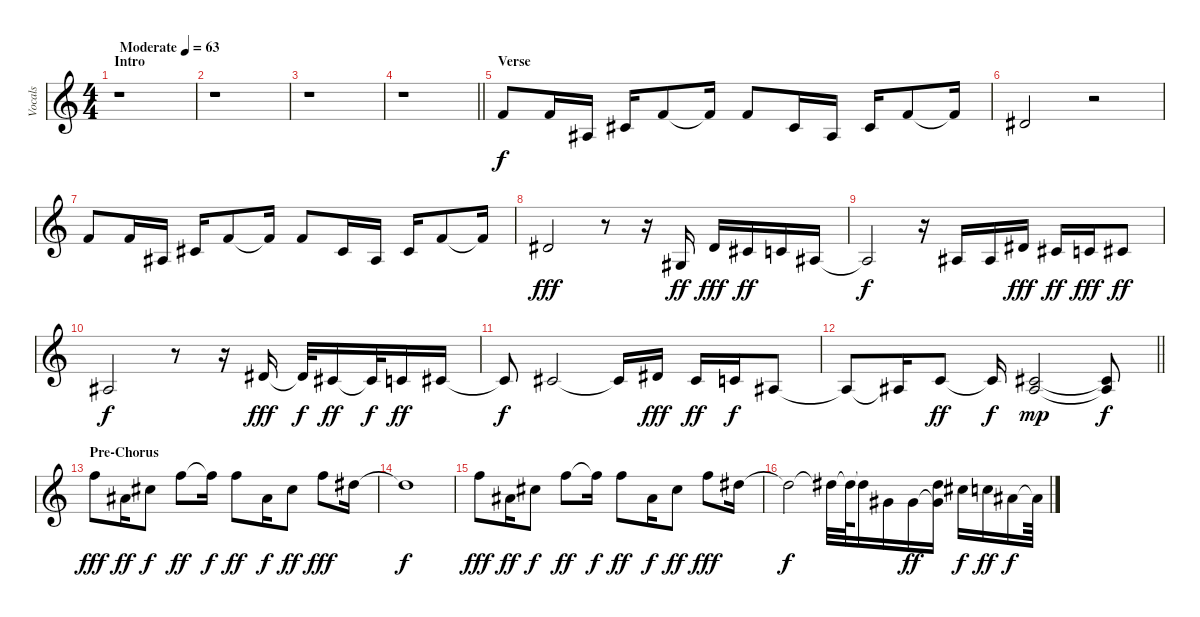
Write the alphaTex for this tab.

\track ("Vocals" "Vocals") {instrument voiceoohs}
\staff {score}
\tuning (E4 B3 G3 D3 A2 E2) {hide}
\ts (4 4)
\section ("" "Intro")
\tempo (63 "Moderate")
\clef g2
\ks c
r.1{dy f instrument voiceoohs} |
r.1 |
r.1 |
\barLineRight lightlight
r.1 |
\section ("" "Verse")
1.1.8 1.1.16 3.3.16 2.2.16 1.1.8 1.1{t}.16 1.1.8 2.2.16 3.3.16 2.2.16 1.1.8 1.1{t}.16 |
4.2.2 r.2 |
1.1.8 1.1.16 3.3.16 2.2.16 1.1.8 1.1{t}.16 1.1.8 2.2.16 3.3.16 2.2.16 1.1.8 1.1{t}.16 |
4.2.2{dy fff} r.8 r.16 1.3.16{dy ff} 4.2.16{dy fff} 2.2.16{dy ff} 1.2.16 3.3.16 |
3.3{t}.2{dy f} r.16 3.3.16 3.3.16 4.2.16{dy fff} 2.2.16{dy ff} 1.2.16{dy fff} 2.2.8{dy ff} |
3.3.2{dy f} r.8 r.16 4.2.16{dy fff} 4.2{t}.32{dy f} 2.2.16{dy ff} 2.2{t}.32{dy f} 1.2.16{dy ff} 2.2.16 |
2.2{t}.8{dy f} 2.2.2 2.2{t}.16 4.2.16{dy fff} 2.2.16{dy ff} 1.2.16{dy f} 3.3.8 |
\barLineRight lightlight
3.3{t}.8 3.3{t}.16 1.2.8{dy ff} 1.2{t}.16{dy f} (2.2 3.3).2{dy mp} (2.2{t} 3.3{t}).8{dy f} |
\section ("" "Pre-Chorus")
13.1.8{dy fff} 11.2.16{dy ff} 9.1.8{dy f} 13.1.8{dy ff} 13.1{t}.16{dy f} 13.1.8{dy ff} 11.2.16{dy f} 9.1.8{dy ff} 13.1.8{dy fff} 11.1.16 |
11.1{t}.1{dy f} |
13.1.8{dy fff} 11.2.16{dy ff} 9.1.8{dy f} 13.1.8{dy ff} 13.1{t}.16{dy f} 13.1.8{dy ff} 11.2.16{dy f} 9.1.8{dy ff} 13.1.8{dy fff} 11.1.16 |
11.1{t}.2{dy f} 11.1{t}.32 11.1{t}.64 11.1{t}.16 13.3.16 13.3.16{dy ff} (11.1 13.3{t}).16 9.1.16{dy f} 8.1.16{dy ff} 6.1.16{dy f} 6.1{t}.64
